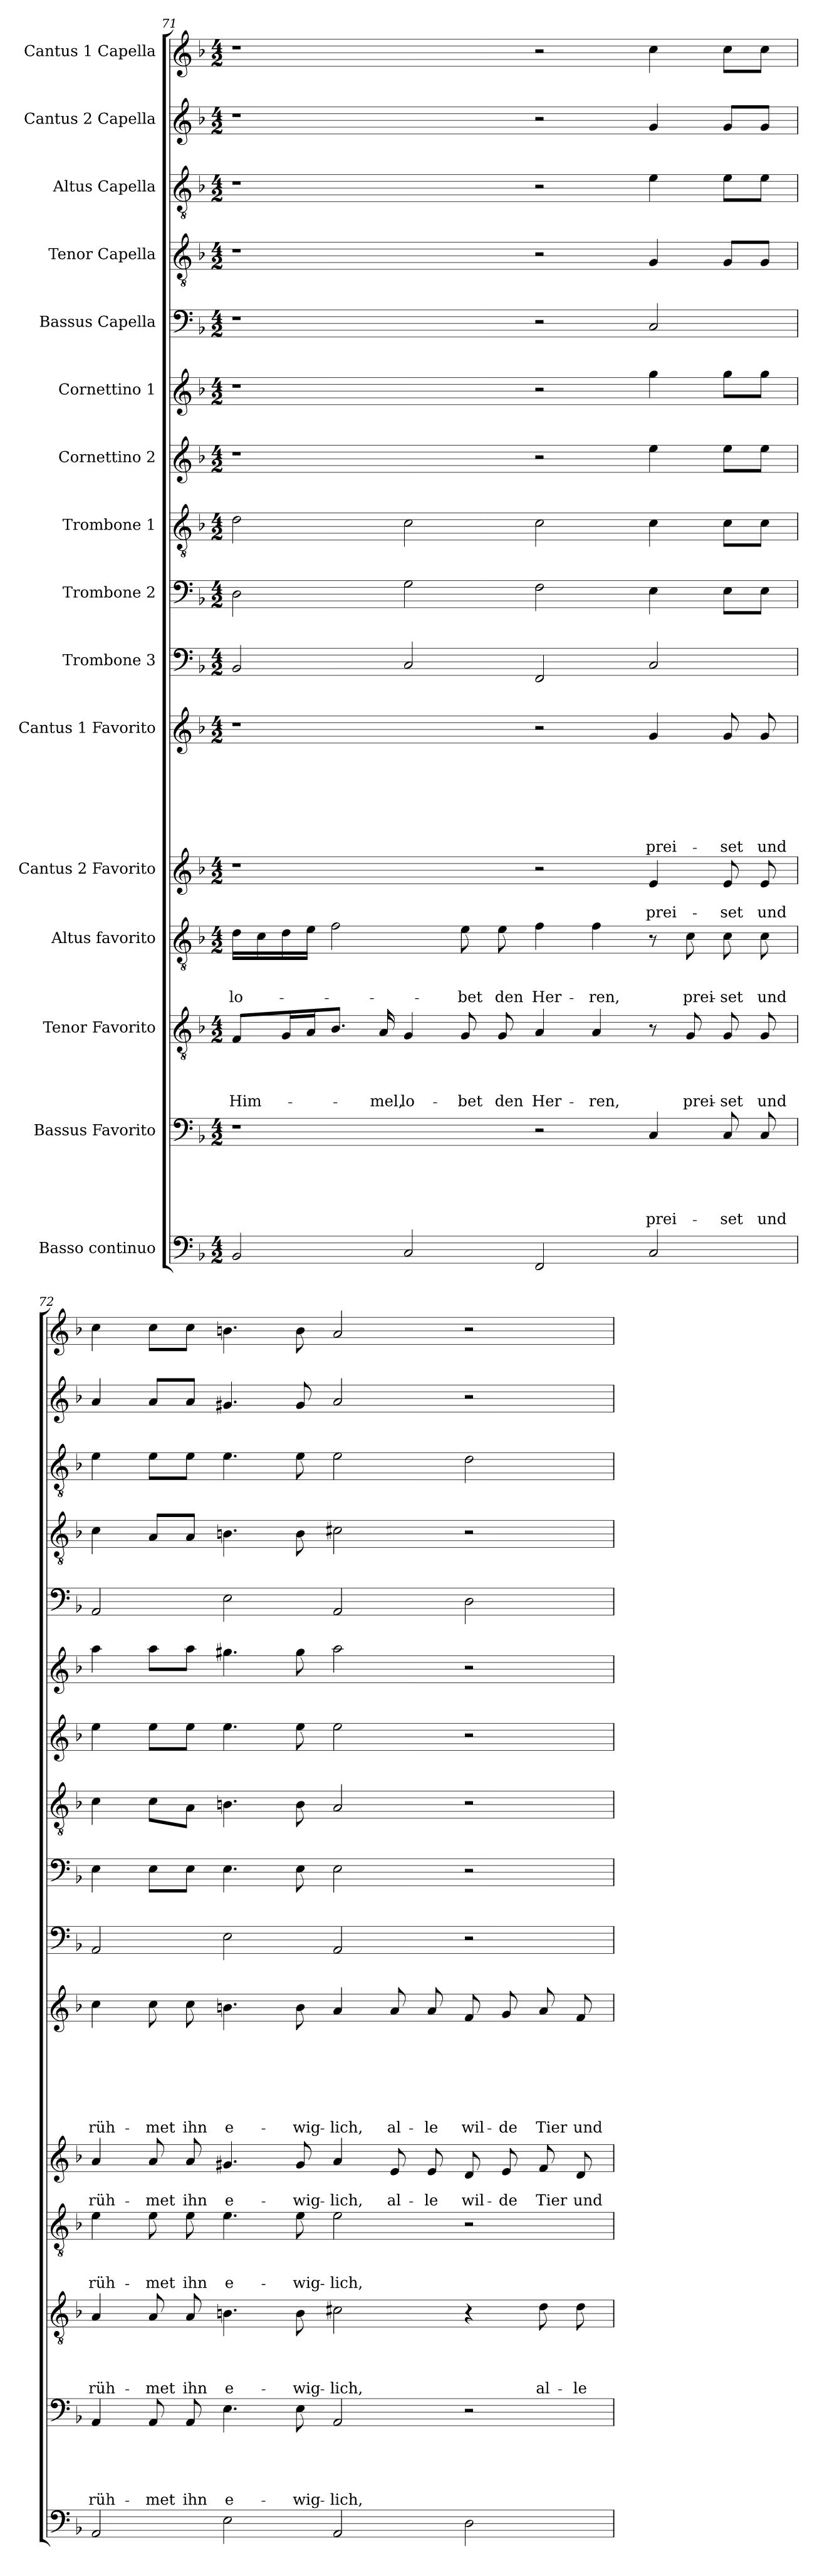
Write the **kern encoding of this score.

**kern	**kern	**text	**text	**text	**text	**text	**kern	**text	**text	**text	**text	**kern	**text	**text	**text	**kern	**text	**text	**kern	**text	**text	**text	**text	**text	**text	**text	**kern	**kern	**kern	**kern	**kern	**kern	**kern	**kern	**kern	**kern
*part16	*part15	*part15	*part15	*part15	*part15	*part15	*part14	*part14	*part14	*part14	*part14	*part13	*part13	*part13	*part13	*part12	*part12	*part12	*part11	*part11	*part11	*part11	*part11	*part11	*part11	*part11	*part10	*part9	*part8	*part7	*part6	*part5	*part4	*part3	*part2	*part1
*staff16	*staff15	*staff15	*staff15	*staff15	*staff15	*staff15	*staff14	*staff14	*staff14	*staff14	*staff14	*staff13	*staff13	*staff13	*staff13	*staff12	*staff12	*staff12	*staff11	*staff11	*staff11	*staff11	*staff11	*staff11	*staff11	*staff11	*staff10	*staff9	*staff8	*staff7	*staff6	*staff5	*staff4	*staff3	*staff2	*staff1
*I"Basso continuo	*I"Bassus Favorito	*	*	*	*	*	*I"Tenor Favorito	*	*	*	*	*I"Altus favorito	*	*	*	*I"Cantus 2 Favorito	*	*	*I"Cantus 1 Favorito	*	*	*	*	*	*	*	*I"Trombone 3	*I"Trombone 2	*I"Trombone 1	*I"Cornettino 2	*I"Cornettino 1	*I"Bassus Capella	*I"Tenor Capella	*I"Altus Capella	*I"Cantus 2 Capella	*I"Cantus 1 Capella
*clefF4	*clefF4	*	*	*	*	*	*clefGv2	*	*	*	*	*clefGv2	*	*	*	*clefG2	*	*	*clefG2	*	*	*	*	*	*	*	*clefF4	*clefF4	*clefGv2	*clefG2	*clefG2	*clefF4	*clefGv2	*clefGv2	*clefG2	*clefG2
*k[b-]	*k[b-]	*	*	*	*	*	*k[b-]	*	*	*	*	*k[b-]	*	*	*	*k[b-]	*	*	*k[b-]	*	*	*	*	*	*	*	*k[b-]	*k[b-]	*k[b-]	*k[b-]	*k[b-]	*k[b-]	*k[b-]	*k[b-]	*k[b-]	*k[b-]
*F:	*F:	*	*	*	*	*	*F:	*	*	*	*	*F:	*	*	*	*F:	*	*	*F:	*	*	*	*	*	*	*	*F:	*F:	*F:	*F:	*F:	*F:	*F:	*F:	*F:	*F:
*M4/2	*M4/2	*	*	*	*	*	*M4/2	*	*	*	*	*M4/2	*	*	*	*M4/2	*	*	*M4/2	*	*	*	*	*	*	*	*M4/2	*M4/2	*M4/2	*M4/2	*M4/2	*M4/2	*M4/2	*M4/2	*M4/2	*M4/2
=71	=71	=71	=71	=71	=71	=71	=71	=71	=71	=71	=71	=71	=71	=71	=71	=71	=71	=71	=71	=71	=71	=71	=71	=71	=71	=71	=71	=71	=71	=71	=71	=71	=71	=71	=71	=71
!	!	!	!	!	!	!	!	!	!	!	!LO:LY:b	!	!	!	!LO:LY:b	!	!	!	!	!	!	!	!	!	!	!	!	!	!	!	!	!	!	!	!	!
2BB-/	1r	.	.	.	.	.	8F/L	.	.	.	Him-	16d\LL	.	.	lo-	1r	.	.	1r	.	.	.	.	.	.	.	2BB-/	2D\	2d\	1r	1r	1r	1r	1r	1r	1r
.	.	.	.	.	.	.	.	.	.	.	.	16c\	.	.	.	.	.	.	.	.	.	.	.	.	.	.	.	.	.	.	.	.	.	.	.	.
.	.	.	.	.	.	.	16G/L	.	.	.	.	16d\	.	.	.	.	.	.	.	.	.	.	.	.	.	.	.	.	.	.	.	.	.	.	.	.
.	.	.	.	.	.	.	16A/J	.	.	.	.	16e\JJ	.	.	.	.	.	.	.	.	.	.	.	.	.	.	.	.	.	.	.	.	.	.	.	.
.	.	.	.	.	.	.	8.B-/J	.	.	.	.	2f\	.	.	.	.	.	.	.	.	.	.	.	.	.	.	.	.	.	.	.	.	.	.	.	.
!	!	!	!	!	!	!	!	!	!	!	!LO:LY:b	!	!	!	!	!	!	!	!	!	!	!	!	!	!	!	!	!	!	!	!	!	!	!	!	!
.	.	.	.	.	.	.	16A/	.	.	.	-mel,	.	.	.	.	.	.	.	.	.	.	.	.	.	.	.	.	.	.	.	.	.	.	.	.	.
!	!	!	!	!	!	!	!	!	!	!	!LO:LY:b	!	!	!	!	!	!	!	!	!	!	!	!	!	!	!	!	!	!	!	!	!	!	!	!	!
2C/	.	.	.	.	.	.	4G/	.	.	.	lo-	.	.	.	.	.	.	.	.	.	.	.	.	.	.	.	2C/	2G\	2c\	.	.	.	.	.	.	.
!	!	!	!	!	!	!	!	!	!	!	!LO:LY:b	!	!	!	!LO:LY:b	!	!	!	!	!	!	!	!	!	!	!	!	!	!	!	!	!	!	!	!	!
.	.	.	.	.	.	.	8G/	.	.	.	-bet	8e\	.	.	-bet	.	.	.	.	.	.	.	.	.	.	.	.	.	.	.	.	.	.	.	.	.
!	!	!	!	!	!	!	!	!	!	!	!LO:LY:b	!	!	!	!LO:LY:b	!	!	!	!	!	!	!	!	!	!	!	!	!	!	!	!	!	!	!	!	!
.	.	.	.	.	.	.	8G/	.	.	.	den	8e\	.	.	den	.	.	.	.	.	.	.	.	.	.	.	.	.	.	.	.	.	.	.	.	.
!	!	!	!	!	!	!	!	!	!	!	!LO:LY:b	!	!	!	!LO:LY:b	!	!	!	!	!	!	!	!	!	!	!	!	!	!	!	!	!	!	!	!	!
2FF/	2r	.	.	.	.	.	4A/	.	.	.	Her-	4f\	.	.	Her-	2r	.	.	2r	.	.	.	.	.	.	.	2FF/	2F\	2c\	2r	2r	2r	2r	2r	2r	2r
!	!	!	!	!	!	!	!	!	!	!	!LO:LY:b	!	!	!	!LO:LY:b	!	!	!	!	!	!	!	!	!	!	!	!	!	!	!	!	!	!	!	!	!
.	.	.	.	.	.	.	4A/	.	.	.	-ren,	4f\	.	.	-ren,	.	.	.	.	.	.	.	.	.	.	.	.	.	.	.	.	.	.	.	.	.
!	!	!	!	!	!	!LO:LY:b	!	!	!	!	!	!	!	!	!	!	!	!LO:LY:b	!	!	!	!	!	!	!	!LO:LY:b	!	!	!	!	!	!	!	!	!	!
2C/	4C/	.	.	.	.	prei-	8r	.	.	.	.	8r	.	.	.	4e/	.	prei-	4g/	.	.	.	.	.	.	prei-	2C/	4E\	4c\	4ee\	4gg\	2C/	4G/	4e\	4g/	4cc\
!	!	!	!	!	!	!	!	!	!	!	!LO:LY:b	!	!	!	!LO:LY:b	!	!	!	!	!	!	!	!	!	!	!	!	!	!	!	!	!	!	!	!	!
.	.	.	.	.	.	.	8G/	.	.	.	prei-	8c\	.	.	prei-	.	.	.	.	.	.	.	.	.	.	.	.	.	.	.	.	.	.	.	.	.
!	!	!	!	!	!	!LO:LY:b	!	!	!	!	!LO:LY:b	!	!	!	!LO:LY:b	!	!	!LO:LY:b	!	!	!	!	!	!	!	!LO:LY:b	!	!	!	!	!	!	!	!	!	!
.	8C/	.	.	.	.	-set	8G/	.	.	.	-set	8c\	.	.	-set	8e/	.	-set	8g/	.	.	.	.	.	.	-set	.	8E\L	8c\L	8ee\L	8gg\L	.	8G/L	8e\L	8g/L	8cc\L
!	!	!	!	!	!	!LO:LY:b	!	!	!	!	!LO:LY:b	!	!	!	!LO:LY:b	!	!	!LO:LY:b	!	!	!	!	!	!	!	!LO:LY:b	!	!	!	!	!	!	!	!	!	!
.	8C/	.	.	.	.	und	8G/	.	.	.	und	8c\	.	.	und	8e/	.	und	8g/	.	.	.	.	.	.	und	.	8E\J	8c\J	8ee\J	8gg\J	.	8G/J	8e\J	8g/J	8cc\J
!!LO:PB:g=z
=72	=72	=72	=72	=72	=72	=72	=72	=72	=72	=72	=72	=72	=72	=72	=72	=72	=72	=72	=72	=72	=72	=72	=72	=72	=72	=72	=72	=72	=72	=72	=72	=72	=72	=72	=72	=72
!	!	!	!	!	!	!LO:LY:b	!	!	!	!	!LO:LY:b	!	!	!	!LO:LY:b	!	!	!LO:LY:b	!	!	!	!	!	!	!	!LO:LY:b	!	!	!	!	!	!	!	!	!	!
2AA/	4AA/	.	.	.	.	rüh-	4A/	.	.	.	rüh-	4e\	.	.	rüh-	4a/	.	rüh-	4cc\	.	.	.	.	.	.	rüh-	2AA/	4E\	4c\	4ee\	4aa\	2AA/	4c\	4e\	4a/	4cc\
!	!	!	!	!	!	!LO:LY:b	!	!	!	!	!LO:LY:b	!	!	!	!LO:LY:b	!	!	!LO:LY:b	!	!	!	!	!	!	!	!LO:LY:b	!	!	!	!	!	!	!	!	!	!
.	8AA/	.	.	.	.	-met	8A/	.	.	.	-met	8e\	.	.	-met	8a/	.	-met	8cc\	.	.	.	.	.	.	-met	.	8E\L	8c\L	8ee\L	8aa\L	.	8A/L	8e\L	8a/L	8cc\L
!	!	!	!	!	!	!LO:LY:b	!	!	!	!	!LO:LY:b	!	!	!	!LO:LY:b	!	!	!LO:LY:b	!	!	!	!	!	!	!	!LO:LY:b	!	!	!	!	!	!	!	!	!	!
.	8AA/	.	.	.	.	ihn	8A/	.	.	.	ihn	8e\	.	.	ihn	8a/	.	ihn	8cc\	.	.	.	.	.	.	ihn	.	8E\J	8A\J	8ee\J	8aa\J	.	8A/J	8e\J	8a/J	8cc\J
!	!	!	!	!	!	!LO:LY:b	!	!	!	!	!LO:LY:b	!	!	!	!LO:LY:b	!	!	!LO:LY:b	!	!	!	!	!	!	!	!LO:LY:b	!	!	!	!	!	!	!	!	!	!
2E\	4.E\	.	.	.	.	e-	4.Bn\	.	.	.	e-	4.e\	.	.	e-	4.g#X/	.	e-	4.bn\	.	.	.	.	.	.	e-	2E\	4.E\	4.Bn\	4.ee\	4.gg#X\	2E\	4.Bn\	4.e\	4.g#X/	4.bn\
!	!	!	!	!	!	!LO:LY:b	!	!	!	!	!LO:LY:b	!	!	!	!LO:LY:b	!	!	!LO:LY:b	!	!	!	!	!	!	!	!LO:LY:b	!	!	!	!	!	!	!	!	!	!
.	8E\	.	.	.	.	-wig-	8B\	.	.	.	-wig-	8e\	.	.	-wig-	8g#/	.	-wig-	8b\	.	.	.	.	.	.	-wig-	.	8E\	8B\	8ee\	8gg#\	.	8B\	8e\	8g#/	8b\
!	!	!	!	!	!	!LO:LY:b	!	!	!	!	!LO:LY:b	!	!	!	!LO:LY:b	!	!	!LO:LY:b	!	!	!	!	!	!	!	!LO:LY:b	!	!	!	!	!	!	!	!	!	!
2AA/	2AA/	.	.	.	.	-lich,	2c#X\	.	.	.	-lich,	2e\	.	.	-lich,	4a/	.	-lich,	4a/	.	.	.	.	.	.	-lich,	2AA/	2E\	2A/	2ee\	2aa\	2AA/	2c#X\	2e\	2a/	2a/
!	!	!	!	!	!	!	!	!	!	!	!	!	!	!	!	!	!	!LO:LY:b	!	!	!	!	!	!	!	!LO:LY:b	!	!	!	!	!	!	!	!	!	!
.	.	.	.	.	.	.	.	.	.	.	.	.	.	.	.	8e/	.	al-	8a/	.	.	.	.	.	.	al-	.	.	.	.	.	.	.	.	.	.
!	!	!	!	!	!	!	!	!	!	!	!	!	!	!	!	!	!	!LO:LY:b	!	!	!	!	!	!	!	!LO:LY:b	!	!	!	!	!	!	!	!	!	!
.	.	.	.	.	.	.	.	.	.	.	.	.	.	.	.	8e/	.	-le	8a/	.	.	.	.	.	.	-le	.	.	.	.	.	.	.	.	.	.
!	!	!	!	!	!	!	!	!	!	!	!	!	!	!	!	!	!	!LO:LY:b	!	!	!	!	!	!	!	!LO:LY:b	!	!	!	!	!	!	!	!	!	!
2D\	2r	.	.	.	.	.	4r	.	.	.	.	2r	.	.	.	8d/	.	wil-	8f/	.	.	.	.	.	.	wil-	2r	2r	2r	2r	2r	2D\	2r	2d\	2r	2r
!	!	!	!	!	!	!	!	!	!	!	!	!	!	!	!	!	!	!LO:LY:b	!	!	!	!	!	!	!	!LO:LY:b	!	!	!	!	!	!	!	!	!	!
.	.	.	.	.	.	.	.	.	.	.	.	.	.	.	.	8e/	.	-de	8g/	.	.	.	.	.	.	-de	.	.	.	.	.	.	.	.	.	.
!	!	!	!	!	!	!	!	!	!	!	!LO:LY:b	!	!	!	!	!	!	!LO:LY:b	!	!	!	!	!	!	!	!LO:LY:b	!	!	!	!	!	!	!	!	!	!
.	.	.	.	.	.	.	8d\	.	.	.	al-	.	.	.	.	8f/	.	Tier	8a/	.	.	.	.	.	.	Tier	.	.	.	.	.	.	.	.	.	.
!	!	!	!	!	!	!	!	!	!	!	!LO:LY:b	!	!	!	!	!	!	!LO:LY:b	!	!	!	!	!	!	!	!LO:LY:b	!	!	!	!	!	!	!	!	!	!
.	.	.	.	.	.	.	8d\	.	.	.	-le	.	.	.	.	8d/	.	und	8f/	.	.	.	.	.	.	und	.	.	.	.	.	.	.	.	.	.
=	=	=	=	=	=	=	=	=	=	=	=	=	=	=	=	=	=	=	=	=	=	=	=	=	=	=	=	=	=	=	=	=	=	=	=	=
*-	*-	*-	*-	*-	*-	*-	*-	*-	*-	*-	*-	*-	*-	*-	*-	*-	*-	*-	*-	*-	*-	*-	*-	*-	*-	*-	*-	*-	*-	*-	*-	*-	*-	*-	*-	*-
